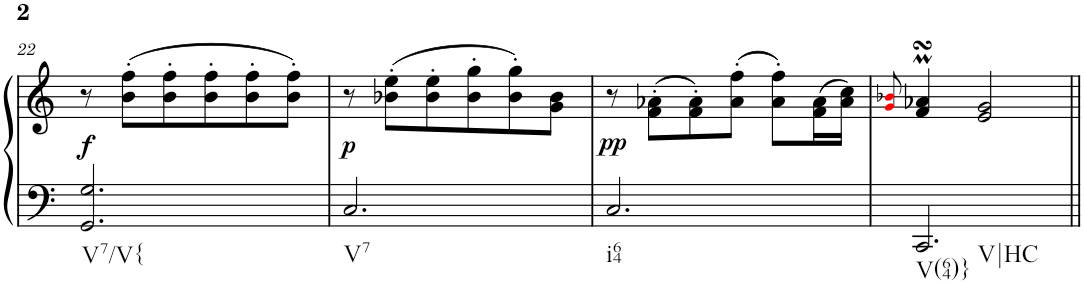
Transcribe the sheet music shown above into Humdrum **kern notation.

**kern	**kern	**dynam
*part1	*part1	*part1
*staff2	*staff1	*staff1/2
*I"Harpsichord	*	*
*I'Hch.	*	*
!!LO:PB:g=z
*clefF4	*clefG2	*
*k[]	*k[]	*
*M3/4	*M3/4	*
=22	=22	=22
!LO:TX:b:t=V7/V{	!	!
!	!	!LO:DY:b
2.GG/ 2.G/	8r	f
.	(>8b\' 8ff\'L	.
.	8b\' 8ff\'	.
.	8b\' 8ff\'	.
.	8b\' 8ff\'	.
.	8b\' 8ff\'J)	.
=23	=23	=23
!LO:TX:b:t=V7	!	!
!	!	!LO:DY:b
2.C/	8r	p
.	(>8b-X\' 8ee\'L	.
.	8b-\' 8ee\'	.
.	8b-\' 8gg\'	.
.	8b-\' 8gg\')	.
.	8g\ 8b-\J	.
=24	=24	=24
!LO:TX:b:t=i64	!	!
!	!	!LO:DY:a=2
2.C/	8r	pp
.	(>8f\' 8a-X\'L	.
.	8f\' 8a-\')	.
.	(>8a-\' 8ff\'J	.
.	8a-\' 8ff\'L)	.
.	(>16f\ 16a-\L	.
.	16a-\ 16cc\JJ)	.
=25	=25	=25
.	8qgi/ 8qb-Xi/	.
!LO:TX:b:t=V(64)}	!	!
!LO:TX:b:t=V|HC	!	!
2.CC/	4f/MsSSS 4a-X/MsSSS	.
.	2e/ 2g/	.
=||	=||	=||
*-	*-	*-
